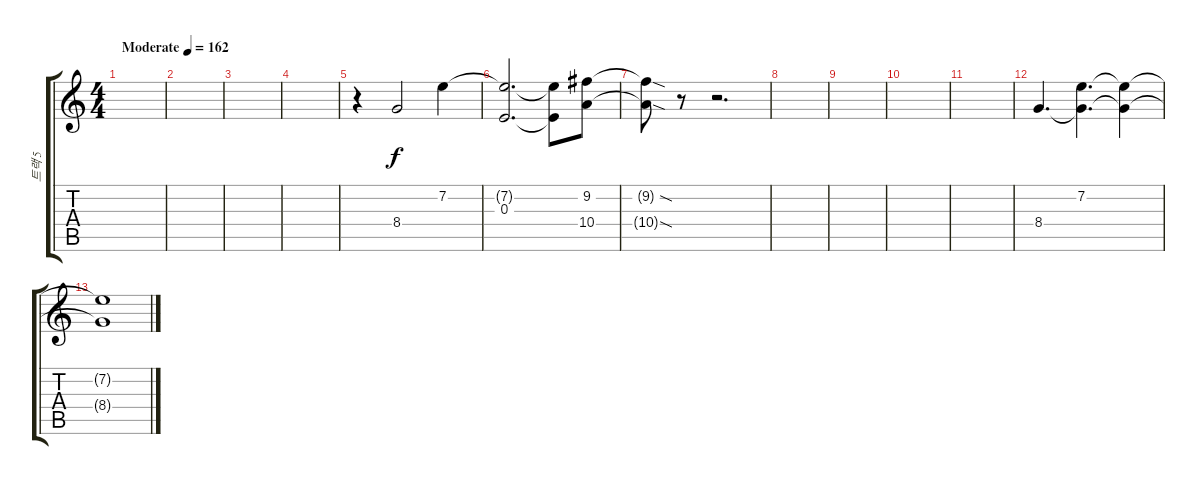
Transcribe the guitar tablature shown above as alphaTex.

\track ("트랙 5" "트랙 5") {instrument distortionguitar}
\staff {score tabs}
\tuning (Gb4 A3 E3 B2 Gb2 B1) {hide}
\ts (4 4)
\tempo (162 "Moderate")
\clef g2
\ks c
|
|
|
|
r.4 8.4.2{volume 10 balance 14 instrument electricguitarclean} 7.2.4 |
(7.2{t} 0.3).2{d} (7.2{t} 0.3{t}).8 (9.2 10.4).8 |
(9.2{sod t} 10.4{sod t}).8 r.8 r.2{d} |
|
|
|
|
8.4.4{d} (7.2 8.4{t}).4{d} (7.2{t} 8.4{t}).4 |
(7.2{t} 8.4{t}).1
